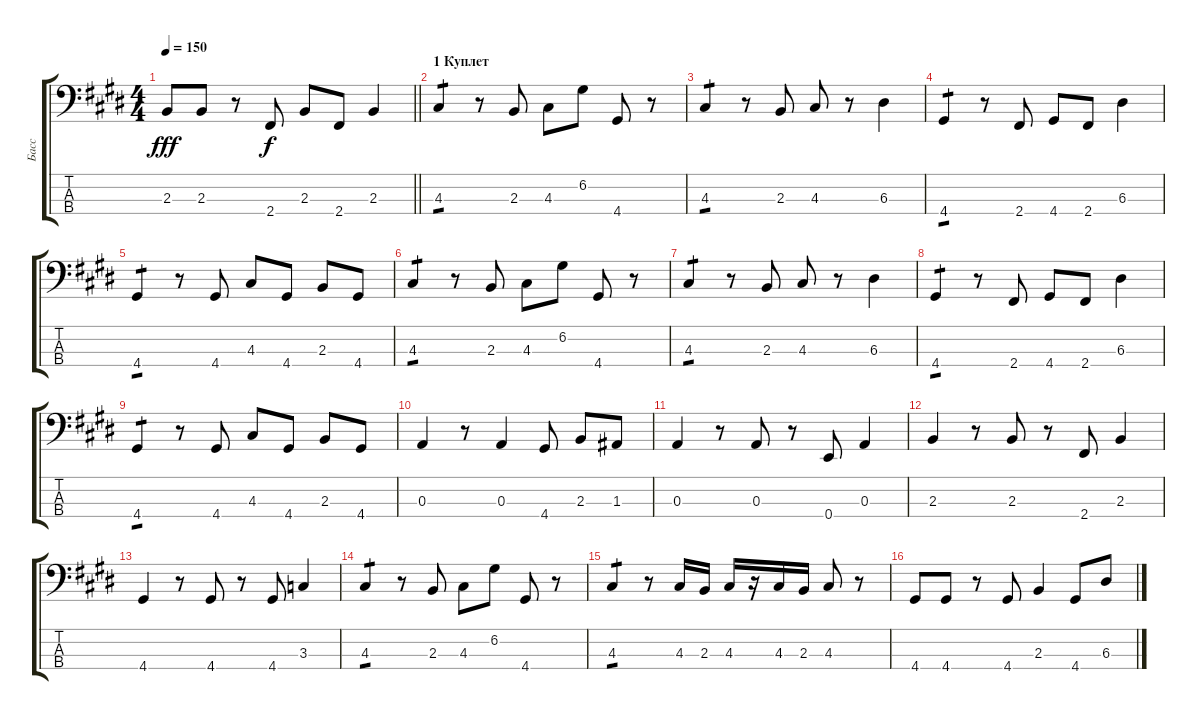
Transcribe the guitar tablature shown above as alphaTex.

\track ("Басс" "Басс") {instrument electricbassfinger}
\staff {score tabs}
\tuning (G2 D2 A1 E1) {hide}
\ts (4 4)
\tempo 150
\clef f4
\barLineRight lightlight
\ks c#minor
2.3.8{dy fff} 2.3.8 r.8 2.4.8{dy f} 2.3.8 2.4.8 2.3.4 |
\section ("" "1 Куплет")
4.3.4{tp 1} r.8 2.3.8 4.3.8 6.2.8 4.4.8 r.8 |
4.3.4{tp 1} r.8 2.3.8 4.3.8 r.8 6.3.4 |
4.4.4{tp 1} r.8 2.4.8 4.4.8 2.4.8 6.3.4 |
4.4.4{tp 1} r.8 4.4.8 4.3.8 4.4.8 2.3.8 4.4.8 |
4.3.4{tp 1} r.8 2.3.8 4.3.8 6.2.8 4.4.8 r.8 |
4.3.4{tp 1} r.8 2.3.8 4.3.8 r.8 6.3.4 |
4.4.4{tp 1} r.8 2.4.8 4.4.8 2.4.8 6.3.4 |
4.4.4{tp 1} r.8 4.4.8 4.3.8 4.4.8 2.3.8 4.4.8 |
0.3.4 r.8 0.3.4 4.4.8 2.3.8 1.3.8 |
0.3.4 r.8 0.3.8 r.8 0.4.8 0.3.4 |
2.3.4 r.8 2.3.8 r.8 2.4.8 2.3.4 |
4.4.4 r.8 4.4.8 r.8 4.4.8 3.3.4 |
4.3.4{tp 1} r.8 2.3.8 4.3.8 6.2.8 4.4.8 r.8 |
4.3.4{tp 1} r.8 4.3.16 2.3.16 4.3.16 r.16 4.3.16 2.3.16 4.3.8 r.8 |
4.4.8 4.4.8 r.8 4.4.8 2.3.4 4.4.8 6.3.8
